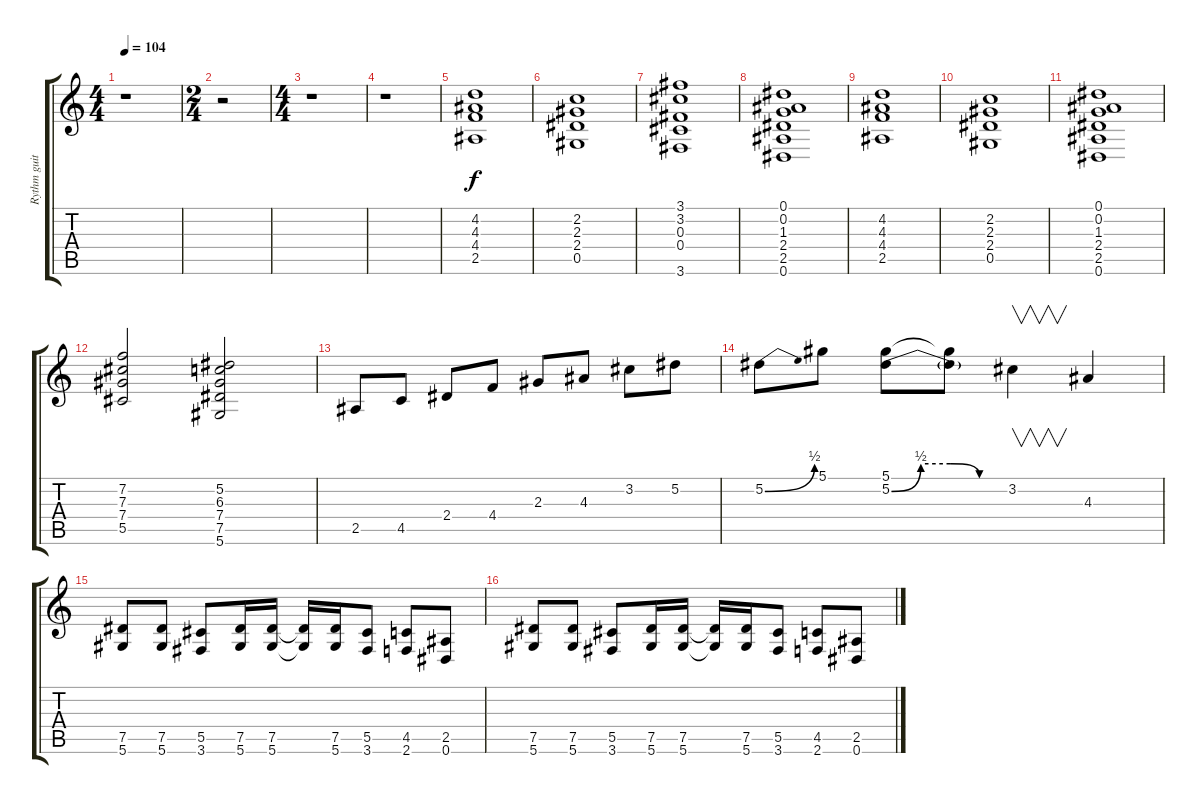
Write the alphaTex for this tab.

\track ("Rythm guitar 2" "Rythm guit") {instrument overdrivenguitar}
\staff {score tabs}
\tuning (Eb4 Bb3 Gb3 Db3 Ab2 Eb2) {hide}
\ts (4 4)
\tempo 104
\clef g2
\ks c
r.1{dy f instrument overdrivenguitar} |
\ts (2 4)
r.2 |
\ts (4 4)
r.1 |
r.1 |
(4.2 4.3 4.4 2.5).1 |
(2.2 2.3 2.4 0.5).1 |
(3.1 3.2 0.3 0.4 3.6).1 |
(0.1 0.2 1.3 2.4 2.5 0.6).1 |
(4.2 4.3 4.4 2.5).1 |
(2.2 2.3 2.4 0.5).1 |
(0.1 0.2 1.3 2.4 2.5 0.6).1 |
(7.2 7.3 7.4 5.5).2 (5.2 6.3 7.4 7.5 5.6).2 |
2.5.8 4.5.8 2.4.8 4.4.8 2.3.8 4.3.8 3.2.8 5.2.8 |
5.2{be (bend 0 0 60 2)}.8 5.1.8 (5.1 5.2{be (custom 0 0 15 2 30 2 45 0 60 0)}).8 (5.1{t} 5.2{t}).8 3.2.4{v} 4.3.4 |
(7.5 5.6).8 (7.5 5.6).8 (5.5 3.6).8 (7.5 5.6).16 (7.5 5.6).16 (7.5{t} 5.6{t}).16 (7.5 5.6).16 (5.5 3.6).8 (4.5 2.6).8 (2.5 0.6).8 |
(7.5 5.6).8 (7.5 5.6).8 (5.5 3.6).8 (7.5 5.6).16 (7.5 5.6).16 (7.5{t} 5.6{t}).16 (7.5 5.6).16 (5.5 3.6).8 (4.5 2.6).8 (2.5 0.6).8
